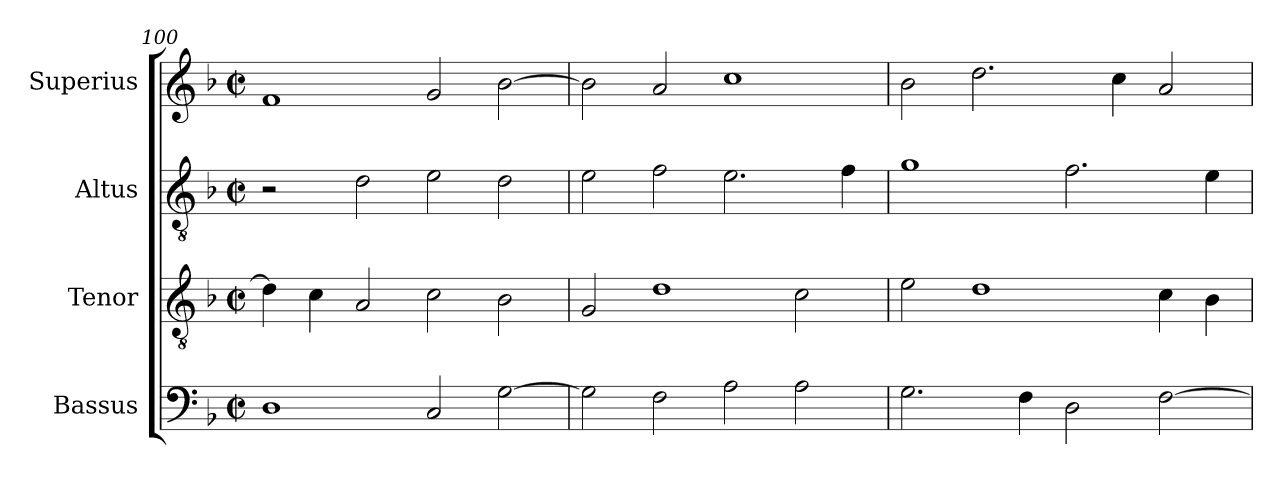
**kern	**kern	**kern	**kern
*part4	*part3	*part2	*part1
*staff4	*staff3	*staff2	*staff1
*I"Bassus	*I"Tenor	*I"Altus	*I"Superius
*I'B.	*I'T.	*	*I'S.
*clefF4	*clefGv2	*clefGv2	*clefG2
*	*ITrd7c12	*ITrd7c12	*
*k[b-]	*k[b-]	*k[b-]	*k[b-]
*F:	*F:	*F:	*F:
*M2/2	*M2/2	*M2/2	*M2/2
*met(c|)	*met(c|)	*met(c|)	*met(c|)
=100	=100	=100	=100
1Di	4Di\]	2r	1fi
.	4Ci\	.	.
.	2AAi/	2Di\	.
2Ci/	2Ci\	2Ei\	2gi/
[>2Gi\	2BB-i\	2Di\	[>2b-i\
!!LO:LB:g=z
=101	=101	=101	=101
2Gi\]	2GGi/	2Ei\	2b-i\]
2Fi\	1Di	2Fi\	2ai/
2Ai\	.	2.Ei\	1cci
2Ai\	2Ci\	.	.
.	.	4Fi\	.
=102	=102	=102	=102
2.Gi\	2Ei\	1Gi	2b-i\
.	1Di	.	2.ddi\
4Fi\	.	.	.
2Di\	.	2.Fi\	.
.	.	.	4cci\
[>2Fi\	4Ci\	.	2ai/
.	4BB-i\	4Ei\	.
=	=	=	=
*-	*-	*-	*-
